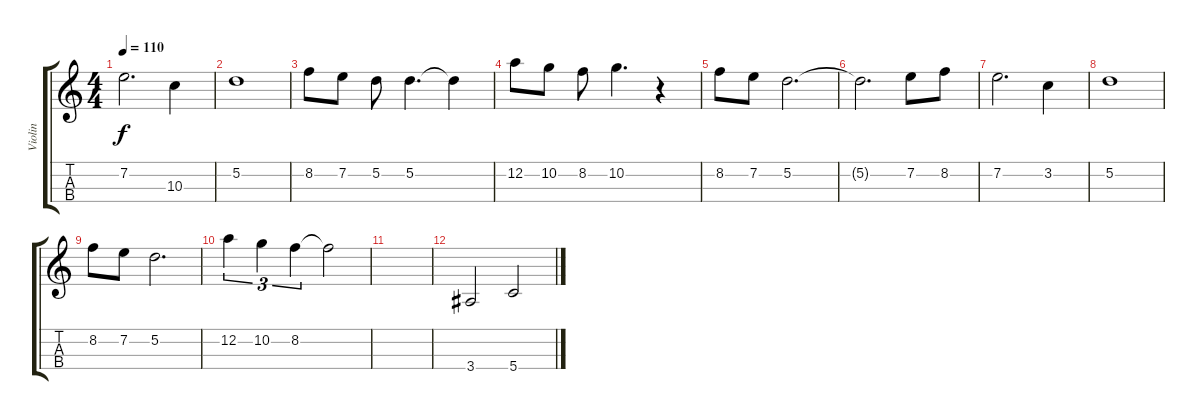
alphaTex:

\track ("Violin" "Violin") {instrument violin}
\staff {score tabs}
\tuning (E5 A4 D4 G3) {hide}
\ts (4 4)
\tempo 110
\clef g2
\ks c
7.2.2{d dy f} 10.3.4 |
5.2.1 |
8.2.8 7.2.8 5.2.8 5.2.4{d} 5.2{t}.4 |
12.2.8 10.2.8 8.2.8 10.2.4{d} r.4 |
8.2.8 7.2.8 5.2.2{d} |
5.2{t}.2{d} 7.2.8 8.2.8 |
7.2.2{d} 3.2.4 |
5.2.1 |
8.2.8 7.2.8 5.2.2{d} |
12.2.4{tu (3 2)} 10.2.4{tu (3 2)} 8.2.4{tu (3 2)} 8.2{t}.2 |
|
3.4.2 5.4.2
